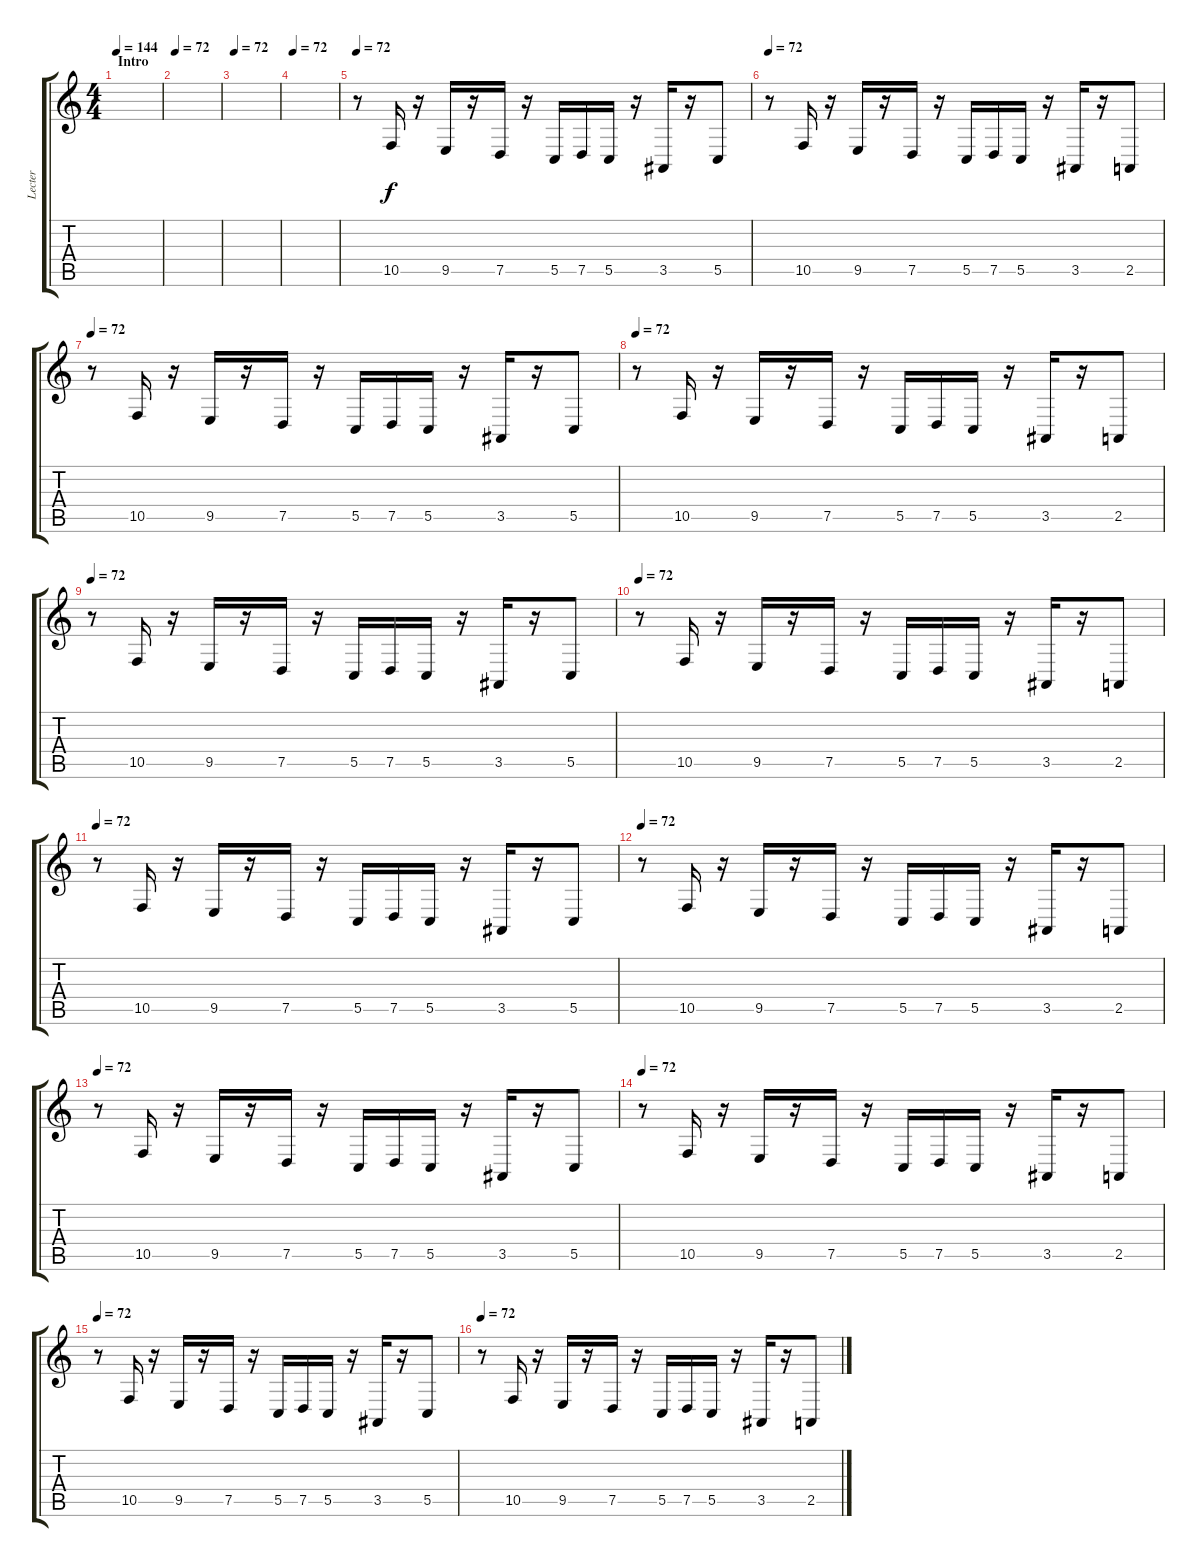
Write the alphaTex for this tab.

\track ("Lecter" "Lecter") {instrument stringensemble1}
\staff {score tabs}
\tuning (D4 A3 F3 C3 G2 D2) {hide}
\ts (4 4)
\section ("" "Intro")
\tempo 144
\tempo 72
\tempo 144
\clef g2
\ks c
|
\tempo 72
|
\tempo 72
|
\tempo 72
|
\tempo 72
r.8 10.5.16 r.16 9.5.16 r.16 7.5.16 r.16 5.5.16 7.5.16 5.5.16 r.16 3.5.16 r.16 5.5.8 |
\tempo 72
r.8 10.5.16 r.16 9.5.16 r.16 7.5.16 r.16 5.5.16 7.5.16 5.5.16 r.16 3.5.16 r.16 2.5.8 |
\tempo 72
r.8 10.5.16 r.16 9.5.16 r.16 7.5.16 r.16 5.5.16 7.5.16 5.5.16 r.16 3.5.16 r.16 5.5.8 |
\tempo 72
r.8 10.5.16 r.16 9.5.16 r.16 7.5.16 r.16 5.5.16 7.5.16 5.5.16 r.16 3.5.16 r.16 2.5.8 |
\tempo 72
r.8 10.5.16 r.16 9.5.16 r.16 7.5.16 r.16 5.5.16 7.5.16 5.5.16 r.16 3.5.16 r.16 5.5.8 |
\tempo 72
r.8 10.5.16 r.16 9.5.16 r.16 7.5.16 r.16 5.5.16 7.5.16 5.5.16 r.16 3.5.16 r.16 2.5.8 |
\tempo 72
r.8 10.5.16 r.16 9.5.16 r.16 7.5.16 r.16 5.5.16 7.5.16 5.5.16 r.16 3.5.16 r.16 5.5.8 |
\tempo 72
r.8 10.5.16 r.16 9.5.16 r.16 7.5.16 r.16 5.5.16 7.5.16 5.5.16 r.16 3.5.16 r.16 2.5.8 |
\tempo 72
r.8 10.5.16 r.16 9.5.16 r.16 7.5.16 r.16 5.5.16 7.5.16 5.5.16 r.16 3.5.16 r.16 5.5.8 |
\tempo 72
r.8 10.5.16 r.16 9.5.16 r.16 7.5.16 r.16 5.5.16 7.5.16 5.5.16 r.16 3.5.16 r.16 2.5.8 |
\tempo 72
r.8 10.5.16 r.16 9.5.16 r.16 7.5.16 r.16 5.5.16 7.5.16 5.5.16 r.16 3.5.16 r.16 5.5.8 |
\tempo 72
r.8 10.5.16 r.16 9.5.16 r.16 7.5.16 r.16 5.5.16 7.5.16 5.5.16 r.16 3.5.16 r.16 2.5.8
